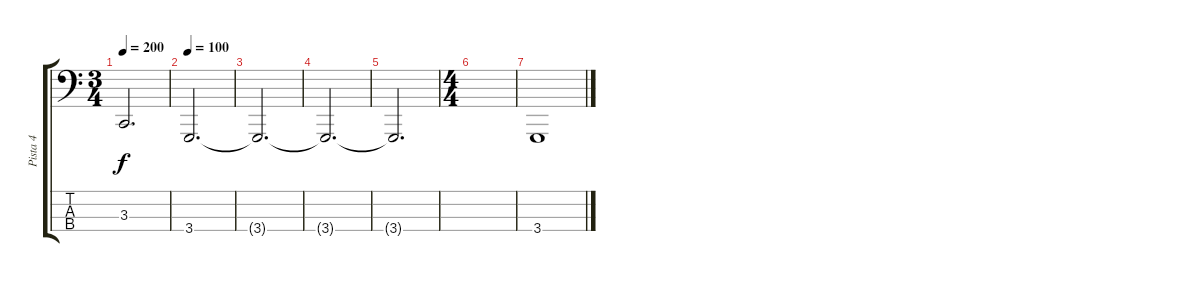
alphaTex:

\track ("Pista 4" "Pista 4") {instrument acousticgrandpiano}
\staff {score tabs}
\tuning (G2 D2 A1 E1) {hide}
\ts (3 4)
\tempo 200
\clef f4
\ks aminor
3.3.2{d dy f} |
\tempo 100
3.4.2{d} |
3.4{t}.2{d} |
3.4{t}.2{d} |
3.4{t}.2{d} |
\ts (4 4)
|
3.4.1
